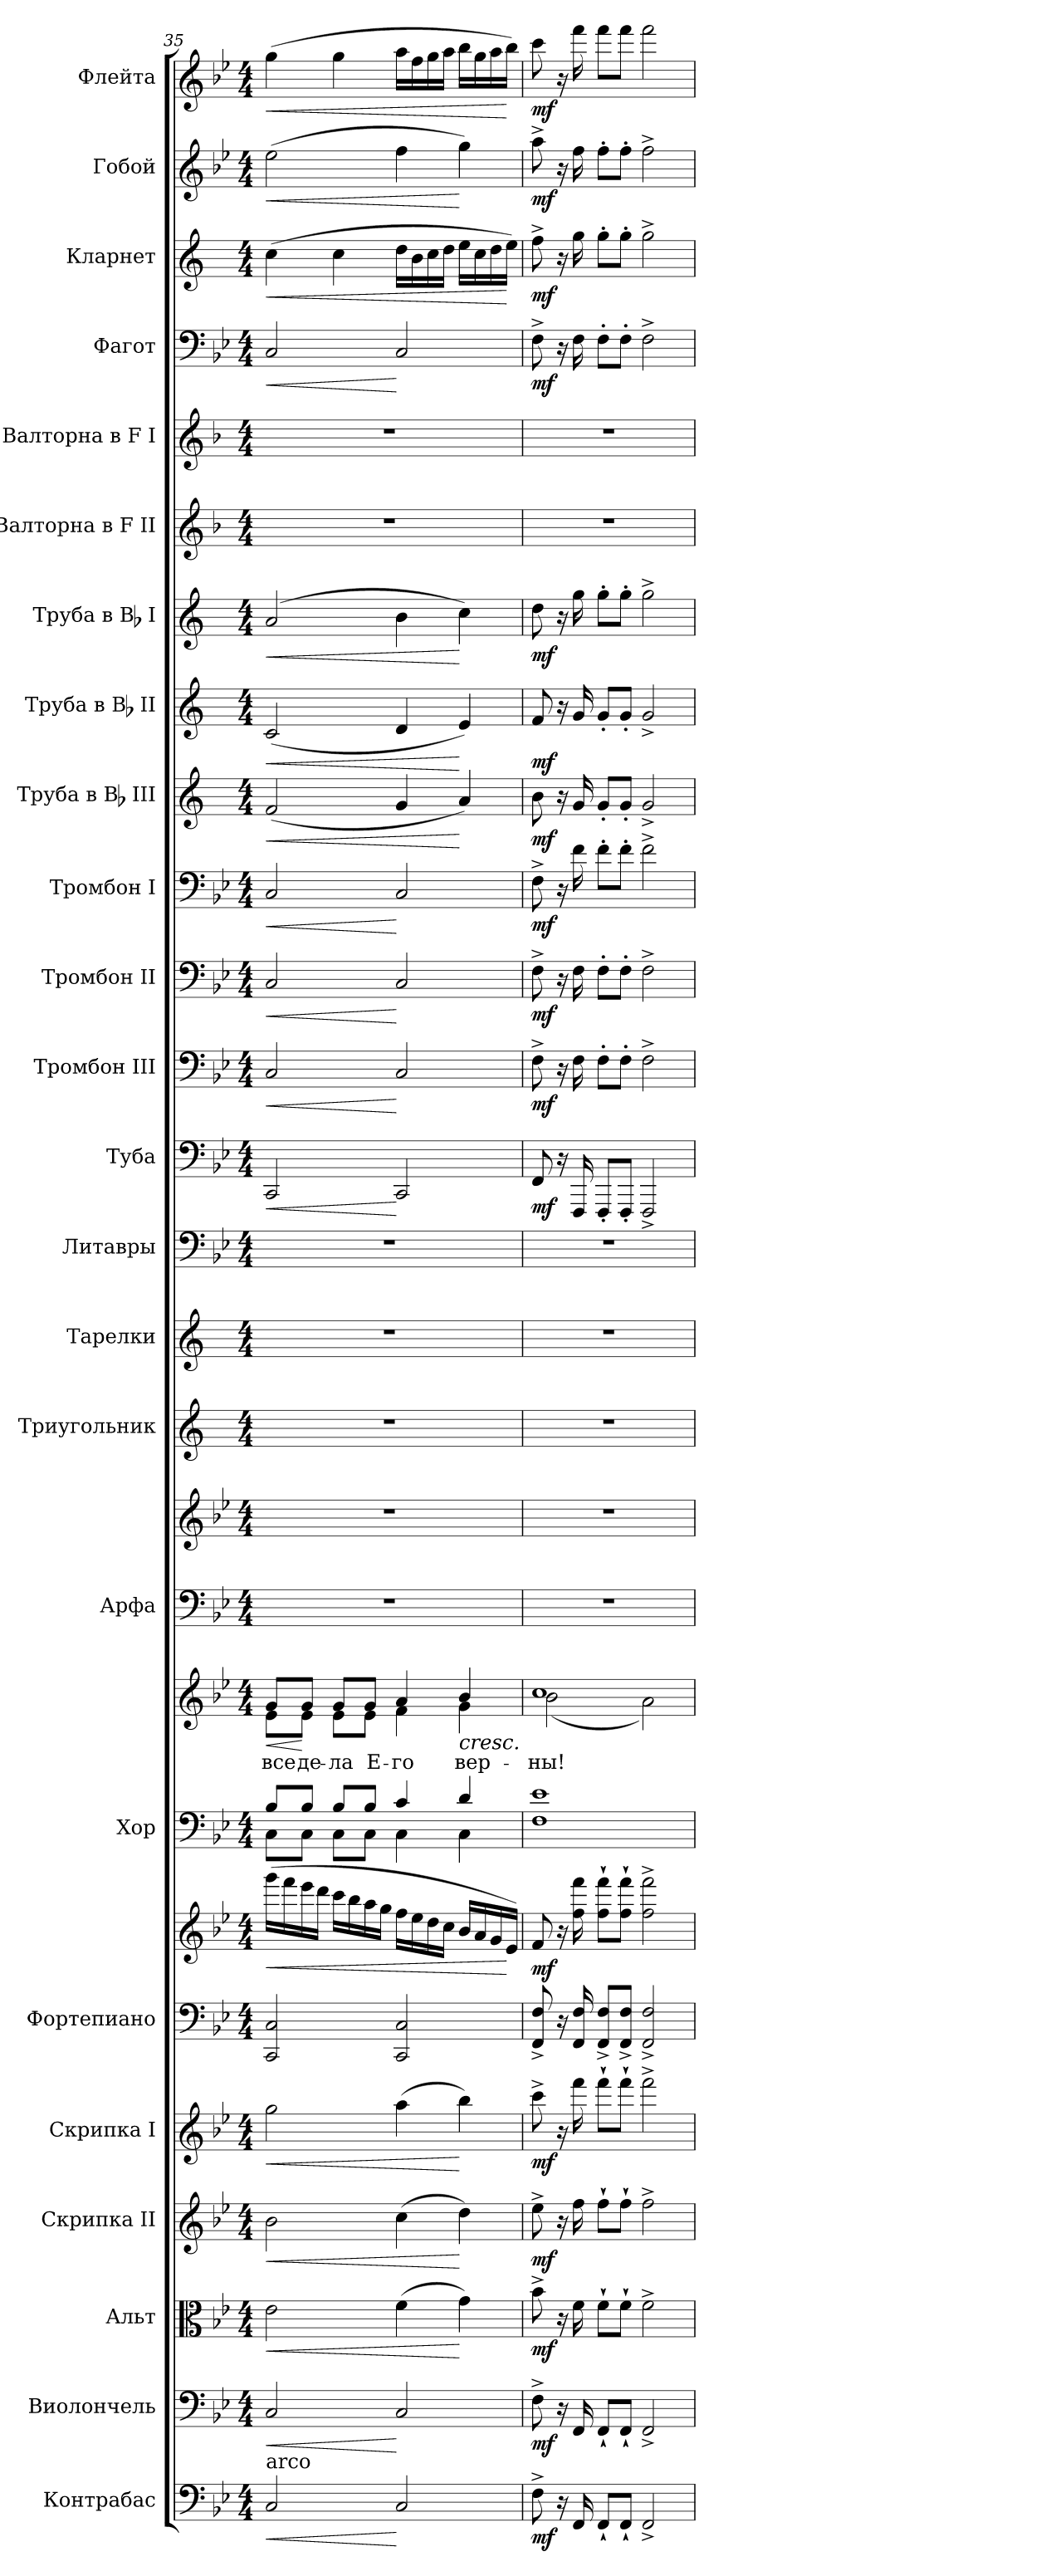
**kern	**dynam	**kern	**dynam	**kern	**dynam	**kern	**dynam	**kern	**dynam	**kern	**kern	**dynam	**kern	**kern	**text	**dynam	**kern	**kern	**kern	**kern	**kern	**kern	**dynam	**kern	**dynam	**kern	**dynam	**kern	**dynam	**kern	**dynam	**kern	**dynam	**kern	**dynam	**kern	**kern	**kern	**dynam	**kern	**dynam	**kern	**dynam	**kern	**dynam
*part24	*part24	*part23	*part23	*part22	*part22	*part21	*part21	*part20	*part20	*part19	*part19	*part19	*part18	*part18	*part18	*part18	*part17	*part17	*part16	*part15	*part14	*part13	*part13	*part12	*part12	*part11	*part11	*part10	*part10	*part9	*part9	*part8	*part8	*part7	*part7	*part6	*part5	*part4	*part4	*part3	*part3	*part2	*part2	*part1	*part1
*staff27	*staff27	*staff26	*staff26	*staff25	*staff25	*staff24	*staff24	*staff23	*staff23	*staff22	*staff21	*staff21/22	*staff20	*staff19	*staff19	*staff19/20	*staff18	*staff17	*staff16	*staff15	*staff14	*staff13	*staff13	*staff12	*staff12	*staff11	*staff11	*staff10	*staff10	*staff9	*staff9	*staff8	*staff8	*staff7	*staff7	*staff6	*staff5	*staff4	*staff4	*staff3	*staff3	*staff2	*staff2	*staff1	*staff1
*I"Контрабас	*	*I"Виолончель	*	*I"Альт	*	*I"Скрипка II	*	*I"Скрипка I	*	*I"Фортепиано	*	*	*I"Хор	*	*	*	*I"Арфа	*	*I"Триугольник	*I"Тарелки	*I"Литавры	*I"Туба	*	*I"Тромбон III	*	*I"Тромбон II	*	*I"Тромбон I	*	*I"Труба в Bb III	*	*I"Труба в Bb II	*	*I"Труба в Bb I	*	*I"Валторна в F II	*I"Валторна в F I	*I"Фагот	*	*I"Кларнет	*	*I"Гобой	*	*I"Флейта	*
*	*	*	*	*	*	*	*	*	*	*	*	*	*	*	*	*	*	*	*	*	*	*	*	*I'Тромб. III	*	*I'Тромб. II	*	*I'Тромб. I	*	*I'Тр. III	*	*I'Тр. II	*	*I'Тр. I	*	*I'Валт. II	*I'Влт. I	*	*	*	*	*	*	*	*
*clefF4	*	*clefF4	*	*clefC3	*	*clefG2	*	*clefG2	*	*clefF4	*clefG2	*	*clefF4	*clefG2	*	*	*clefF4	*clefG2	*clefG2	*clefG2	*clefF4	*clefF4	*	*clefF4	*	*clefF4	*	*clefF4	*	*clefG2	*	*clefG2	*	*clefG2	*	*clefG2	*clefG2	*clefF4	*	*clefG2	*	*clefG2	*	*clefG2	*
*ITrd7c12	*	*	*	*	*	*	*	*	*	*	*	*	*	*	*	*	*	*	*	*	*	*	*	*	*	*	*	*	*	*ITrd1c2	*	*ITrd1c2	*	*ITrd1c2	*	*ITrd4c7	*ITrd4c7	*	*	*ITrd1c2	*	*	*	*	*
*k[b-e-]	*	*k[b-e-]	*	*k[b-e-]	*	*k[b-e-]	*	*k[b-e-]	*	*k[b-e-]	*k[b-e-]	*	*k[b-e-]	*k[b-e-]	*	*	*k[b-e-]	*k[b-e-]	*k[]	*k[]	*k[b-e-]	*k[b-e-]	*	*k[b-e-]	*	*k[b-e-]	*	*k[b-e-]	*	*k[b-e-]	*	*k[b-e-]	*	*k[b-e-]	*	*k[b-e-]	*k[b-e-]	*k[b-e-]	*	*k[b-e-]	*	*k[b-e-]	*	*k[b-e-]	*
*B-:	*	*B-:	*	*B-:	*	*B-:	*	*B-:	*	*B-:	*B-:	*	*B-:	*B-:	*	*	*B-:	*B-:	*C:	*C:	*B-:	*B-:	*	*B-:	*	*B-:	*	*B-:	*	*B-:	*	*B-:	*	*B-:	*	*B-:	*B-:	*B-:	*	*B-:	*	*B-:	*	*B-:	*
*M4/4	*	*M4/4	*	*M4/4	*	*M4/4	*	*M4/4	*	*M4/4	*M4/4	*	*M4/4	*M4/4	*	*	*M4/4	*M4/4	*M4/4	*M4/4	*M4/4	*M4/4	*	*M4/4	*	*M4/4	*	*M4/4	*	*M4/4	*	*M4/4	*	*M4/4	*	*M4/4	*M4/4	*M4/4	*	*M4/4	*	*M4/4	*	*M4/4	*
=35	=35	=35	=35	=35	=35	=35	=35	=35	=35	=35	=35	=35	=35	=35	=35	=35	=35	=35	=35	=35	=35	=35	=35	=35	=35	=35	=35	=35	=35	=35	=35	=35	=35	=35	=35	=35	=35	=35	=35	=35	=35	=35	=35	=35	=35
!	!LO:HP:b	!	!LO:HP:b	!	!LO:HP:b	!	!LO:HP:b	!	!LO:HP:b	!	!	!LO:HP:b	!	!	!	!	!	!	!	!	!	!	!	!	!	!	!	!	!	!	!	!	!	!	!	!	!	!	!	!	!	!	!	!	!
*	*	*	*	*	*	*	*	*	*	*	*	*	*^	*	*	*	*	*	*	*	*	*	*	*	*	*	*	*	*	*	*	*	*	*	*	*	*	*	*	*	*	*	*	*	*
!LO:TX:a:t=arco	!	!	!	!	!	!	!	!	!	!	!	!	!	!	!	!	!	!	!	!	!	!	!	!	!	!	!	!	!	!	!	!	!	!	!	!	!	!	!	!	!	!	!	!	!	!
!	!	!	!	!	!	!	!	!	!	!	!	!	!	!	!	!LO:LY:b:color=#000000	!LO:HP:b	!	!	!	!	!	!	!LO:HP:b	!	!LO:HP:b	!	!LO:HP:b	!	!LO:HP:b	!	!LO:HP:b	!	!LO:HP:b	!	!LO:HP:b	!	!	!	!LO:HP:b	!	!LO:HP:b	!	!LO:HP:b	!	!LO:HP:b
*	*	*	*	*	*	*	*	*	*	*	*	*	*	*	*^	*	*	*	*	*	*	*	*	*	*	*	*	*	*	*	*	*	*	*	*	*	*	*	*	*	*	*	*	*	*	*
2CCi/	<	2Ci/	<	2e-i\	<	2b-i\	<	2ggi\	<	2CCi/ 2Ci	(16gggi\LL	<	8B-i/L	8Ci\L	8gi/L	8e-i\L	все	<	1r	1r	1r	1r	1r	2CCi/	<	2Ci/	<	2Ci/	<	2Ci/	<	(2e-i/	<	(2B-i/	<	(2gi/	<	1r	1r	2Ci/	<	(4b-i\	<	(2ee-i\	<	(4ggi\	<
.	.	.	.	.	.	.	.	.	.	.	16fffi\	.	.	.	.	.	.	.	.	.	.	.	.	.	.	.	.	.	.	.	.	.	.	.	.	.	.	.	.	.	.	.	.	.	.	.	.
!	!	!	!	!	!	!	!	!	!	!	!	!	!	!	!	!	!LO:LY:b:color=#000000	!	!	!	!	!	!	!	!	!	!	!	!	!	!	!	!	!	!	!	!	!	!	!	!	!	!	!	!	!	!
.	.	.	.	.	.	.	.	.	.	.	16eee-i\	.	8B-i/J	8Ci\J	8gi/J	8e-i\J	де-	[	.	.	.	.	.	.	.	.	.	.	.	.	.	.	.	.	.	.	.	.	.	.	.	.	.	.	.	.	.
.	.	.	.	.	.	.	.	.	.	.	16dddi\JJ	.	.	.	.	.	.	.	.	.	.	.	.	.	.	.	.	.	.	.	.	.	.	.	.	.	.	.	.	.	.	.	.	.	.	.	.
!	!	!	!	!	!	!	!	!	!	!	!	!	!	!	!	!	!LO:LY:b:color=#000000	!	!	!	!	!	!	!	!	!	!	!	!	!	!	!	!	!	!	!	!	!	!	!	!	!	!	!	!	!	!
.	.	.	.	.	.	.	.	.	.	.	16ccci\LL	.	8B-i/L	8Ci\L	8gi/L	8e-i\L	-ла	.	.	.	.	.	.	.	.	.	.	.	.	.	.	.	.	.	.	.	.	.	.	.	.	4b-i\	.	.	.	4ggi\	.
.	.	.	.	.	.	.	.	.	.	.	16bb-i\	.	.	.	.	.	.	.	.	.	.	.	.	.	.	.	.	.	.	.	.	.	.	.	.	.	.	.	.	.	.	.	.	.	.	.	.
!	!	!	!	!	!	!	!	!	!	!	!	!	!	!	!	!	!LO:LY:b:color=#000000	!	!	!	!	!	!	!	!	!	!	!	!	!	!	!	!	!	!	!	!	!	!	!	!	!	!	!	!	!	!
.	.	.	.	.	.	.	.	.	.	.	16aai\	.	8B-i/J	8Ci\J	8gi/J	8e-i\J	Е-	.	.	.	.	.	.	.	.	.	.	.	.	.	.	.	.	.	.	.	.	.	.	.	.	.	.	.	.	.	.
.	.	.	.	.	.	.	.	.	.	.	16ggi\JJ	.	.	.	.	.	.	.	.	.	.	.	.	.	.	.	.	.	.	.	.	.	.	.	.	.	.	.	.	.	.	.	.	.	.	.	.
!	!	!	!	!	!	!	!	!	!	!	!	!	!	!	!	!	!LO:LY:b:color=#000000	!	!	!	!	!	!	!	!	!	!	!	!	!	!	!	!	!	!	!	!	!	!	!	!	!	!	!	!	!	!
2CCi/	[	2Ci/	[	(4fi\	.	(4cci\	.	(4aai\	.	2CCi/ 2Ci	16ffi\LL	.	4ci/	4Ci\	4ai/	4fi\	-го	.	.	.	.	.	.	2CCi/	[	2Ci/	[	2Ci/	[	2Ci/	[	4fi/	.	4ci/	.	4ai\	.	.	.	2Ci/	[	16cci\LL	.	4ffi\	.	16aai\LL	.
.	.	.	.	.	.	.	.	.	.	.	16ee-i\	.	.	.	.	.	.	.	.	.	.	.	.	.	.	.	.	.	.	.	.	.	.	.	.	.	.	.	.	.	.	16ai\	.	.	.	16ffi\	.
.	.	.	.	.	.	.	.	.	.	.	16ddi\	.	.	.	.	.	.	.	.	.	.	.	.	.	.	.	.	.	.	.	.	.	.	.	.	.	.	.	.	.	.	16b-i\	.	.	.	16ggi\	.
.	.	.	.	.	.	.	.	.	.	.	16cci\JJ	.	.	.	.	.	.	.	.	.	.	.	.	.	.	.	.	.	.	.	.	.	.	.	.	.	.	.	.	.	.	16cci\JJ	.	.	.	16aai\JJ	.
!	!	!	!	!	!	!	!	!	!	!	!	!	!	!	!	!	!LO:LY:b:color=#000000	!LO:HP:n=1:b	!	!	!	!	!	!	!	!	!	!	!	!	!	!	!	!	!	!	!	!	!	!	!	!	!	!	!	!	!
.	.	.	.	4gi\)	[	4ddi\)	[	4bb-i\)	[	.	16b-i/LL	.	4di/	4Ci\	4b-i/	4gi\	вер-	[ <	.	.	.	.	.	.	.	.	.	.	.	.	.	4gi/)	[	4di/)	[	4b-i\)	[	.	.	.	.	16ddi\LL	.	4ggi\)	[	16bb-i\LL	.
.	.	.	.	.	.	.	.	.	.	.	16ai/	.	.	.	.	.	.	.	.	.	.	.	.	.	.	.	.	.	.	.	.	.	.	.	.	.	.	.	.	.	.	16b-i\	.	.	.	16ggi\	.
.	.	.	.	.	.	.	.	.	.	.	16gi/	.	.	.	.	.	.	.	.	.	.	.	.	.	.	.	.	.	.	.	.	.	.	.	.	.	.	.	.	.	.	16cci\	.	.	.	16aai\	.
.	.	.	.	.	.	.	.	.	.	.	16e-i/JJ)	[	.	.	.	.	.	.	.	.	.	.	.	.	.	.	.	.	.	.	.	.	.	.	.	.	.	.	.	.	.	16ddi\JJ)	[	.	.	16bb-i\JJ)	[
*	*	*	*	*	*	*	*	*	*	*	*	*	*v	*v	*	*	*	*	*	*	*	*	*	*	*	*	*	*	*	*	*	*	*	*	*	*	*	*	*	*	*	*	*	*	*	*	*
!!LO:PB:g=z
=36	=36	=36	=36	=36	=36	=36	=36	=36	=36	=36	=36	=36	=36	=36	=36	=36	=36	=36	=36	=36	=36	=36	=36	=36	=36	=36	=36	=36	=36	=36	=36	=36	=36	=36	=36	=36	=36	=36	=36	=36	=36	=36	=36	=36	=36	=36
!	!	!	!	!	!	!	!	!	!	!	!	!	!	!	!	!LO:LY:b:color=#000000	!	!	!	!	!	!	!	!	!	!	!	!	!	!	!	!	!	!	!	!	!	!	!	!	!	!	!	!	!	!
8FF^i\	mf	8F^i\	mf	8b-^i\	mf	8ee-^i\	mf	8ccc^i\	mf	8FFi/^ 8Fi^	8fi/	mf	1Fi 1e-i	1cci	(2b-i\	-ны!	mf mf	1r	1r	1r	1r	1r	8FFi/	mf	8F^i\	mf	8F^i\	mf	8F^i\	mf	8ai\	mf	8e-i/	mf	8cci\	mf	1r	1r	8F^i\	mf	8ee-^i\	mf	8aa^i\	mf	8ccci\	mf
16r	.	16r	.	16r	.	16r	.	16r	.	16r	16r	.	.	.	.	.	.	.	.	.	.	.	16r	.	16r	.	16r	.	16r	.	16r	.	16r	.	16r	.	.	.	16r	.	16r	.	16r	.	16r	.
16FFFi/	.	16FFi/	.	16fi\	.	16ffi\	.	16fffi\	.	16FFi/ 16Fi	16ffi\ 16fffi	.	.	.	.	.	.	.	.	.	.	.	16FFFi/	.	16Fi\	.	16Fi\	.	16fi\	.	16fi/	.	16fi/	.	16ffi\	.	.	.	16Fi\	.	16ffi\	.	16ffi\	.	16fffi\	.
8FFF`i/L	.	8FF`i/L	.	8f`i\L	.	8ff`i\L	.	8fff`i\L	.	8FFi/^ 8Fi^L	8ffi\` 8fffi`L	.	.	.	.	.	.	.	.	.	.	.	8FFF'i/L	.	8F'i\L	.	8F'i\L	.	8f'i\L	.	8f'i/L	.	8f'i/L	.	8ff'i\L	.	.	.	8F'i\L	.	8ff'i\L	.	8ff'i\L	.	8fffi\L	.
8FFF`i/J	.	8FF`i/J	.	8f`i\J	.	8ff`i\J	.	8fff`i\J	.	8FFi/^ 8Fi^J	8ffi\` 8fffi`J	.	.	.	.	.	.	.	.	.	.	.	8FFF'i/J	.	8F'i\J	.	8F'i\J	.	8f'i\J	.	8f'i/J	.	8f'i/J	.	8ff'i\J	.	.	.	8F'i\J	.	8ff'i\J	.	8ff'i\J	.	8fffi\J	.
2FFF^i/	.	2FF^i/	.	2f^i\	.	2ff^i\	.	2fff^i\	.	2FFi/^ 2Fi^	2ffi\^ 2fffi^	.	.	.	2ai\)	.	.	.	.	.	.	.	2FFF^i/	.	2F^i\	.	2F^i\	.	2f^i\	.	2f^i/	.	2f^i/	.	2ff^i\	.	.	.	2F^i\	.	2ff^i\	.	2ff^i\	.	2fffi\	.
*	*	*	*	*	*	*	*	*	*	*	*	*	*	*v	*v	*	*	*	*	*	*	*	*	*	*	*	*	*	*	*	*	*	*	*	*	*	*	*	*	*	*	*	*	*	*	*
=	=	=	=	=	=	=	=	=	=	=	=	=	=	=	=	=	=	=	=	=	=	=	=	=	=	=	=	=	=	=	=	=	=	=	=	=	=	=	=	=	=	=	=	=	=
*-	*-	*-	*-	*-	*-	*-	*-	*-	*-	*-	*-	*-	*-	*-	*-	*-	*-	*-	*-	*-	*-	*-	*-	*-	*-	*-	*-	*-	*-	*-	*-	*-	*-	*-	*-	*-	*-	*-	*-	*-	*-	*-	*-	*-	*-
